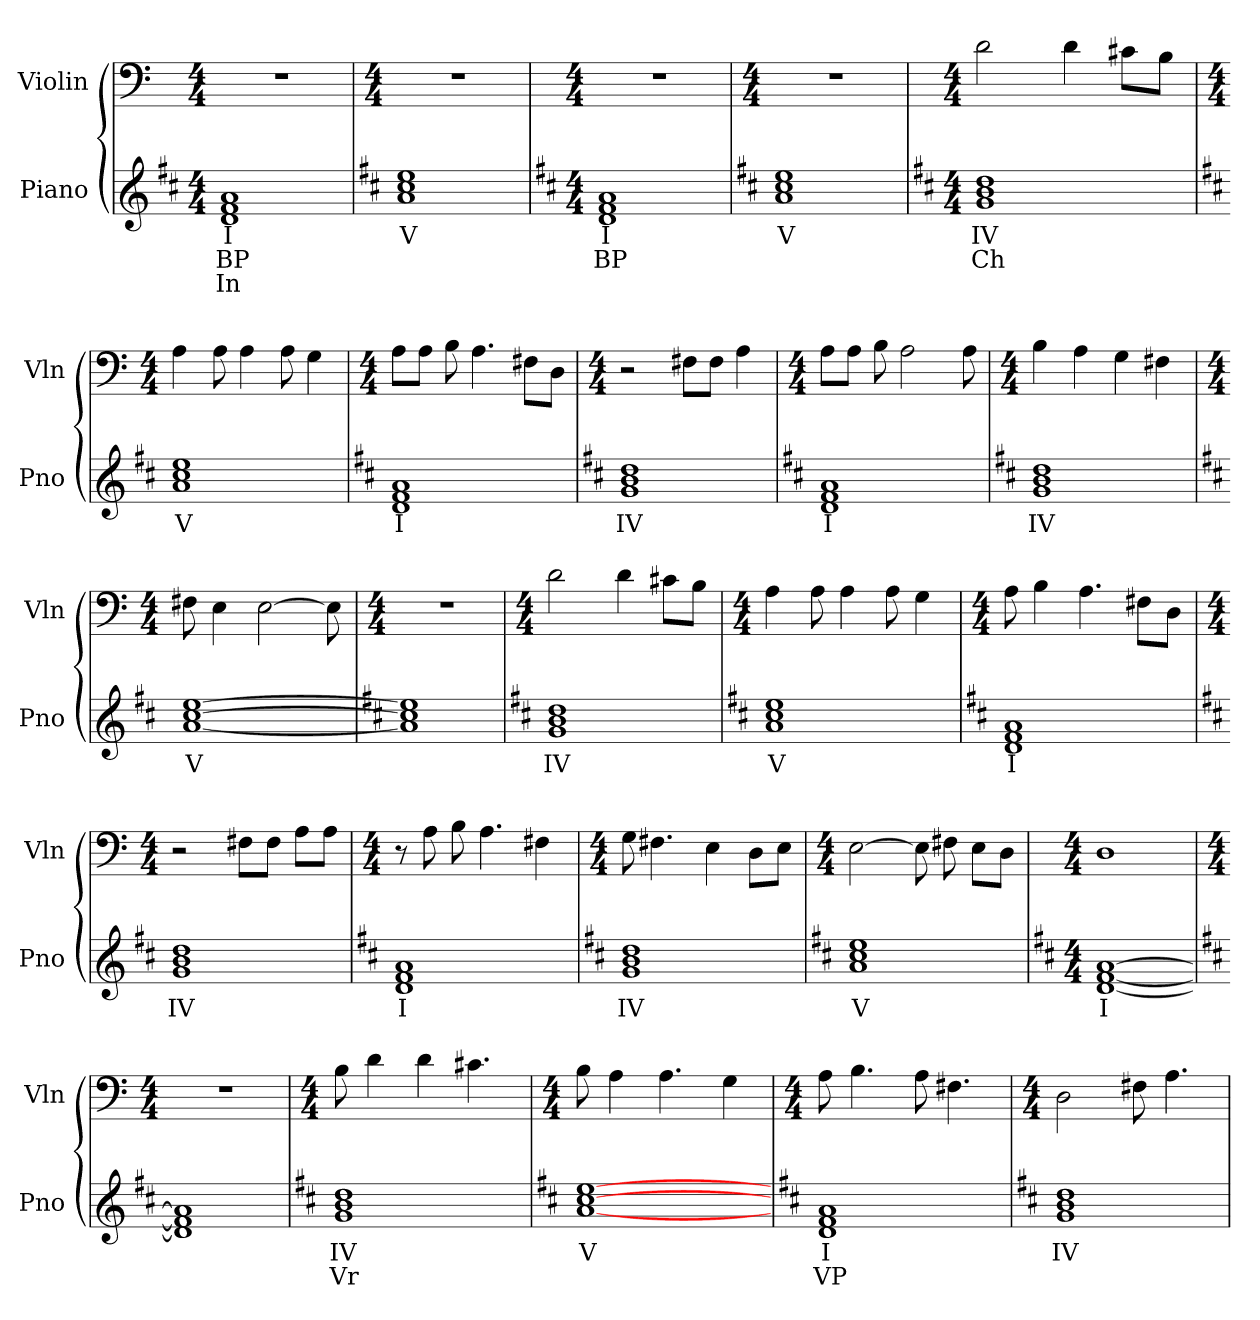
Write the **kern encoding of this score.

**kern	**text	**text	**text	**kern
*part2	*part2	*part2	*part2	*part1
*staff2	*staff2	*staff2	*staff2	*staff1
*I"Piano	*	*	*	*I"Violin
*I'Pno	*	*	*	*I'Vln
*k[f#c#]	*	*	*	*
*D:	*	*	*	*
*M4/4	*	*	*	*M4/4
=	=	=	=	=
1d 1f# 1a	I	BP	In	1r
=	=	=	=	=
*k[f#c#]	*	*	*	*
*D:	*	*	*	*
*	*	*	*	*M4/4
1a 1cc# 1ee	V	.	.	1r
=	=	=	=	=
*k[f#c#]	*	*	*	*
*D:	*	*	*	*
*M4/4	*	*	*	*M4/4
1d 1f# 1a	I	BP	.	1r
=	=	=	=	=
*k[f#c#]	*	*	*	*
*D:	*	*	*	*
*	*	*	*	*M4/4
1a 1cc# 1ee	V	.	.	1r
=	=	=	=	=
*k[f#c#]	*	*	*	*
*D:	*	*	*	*
*M4/4	*	*	*	*M4/4
1g 1b 1dd	IV	Ch	.	2d
.	.	.	.	4d
.	.	.	.	8c#XL
.	.	.	.	8BJ
=	=	=	=	=
*k[f#c#]	*	*	*	*
*D:	*	*	*	*
*	*	*	*	*M4/4
1a 1cc# 1ee	V	.	.	4A
.	.	.	.	8A
.	.	.	.	4A
.	.	.	.	8A
.	.	.	.	4G
=	=	=	=	=
*k[f#c#]	*	*	*	*
*D:	*	*	*	*
*	*	*	*	*M4/4
1d 1f# 1a	I	.	.	8AL
.	.	.	.	8AJ
.	.	.	.	8B
.	.	.	.	4.A
.	.	.	.	8F#XL
.	.	.	.	8DJ
=	=	=	=	=
*k[f#c#]	*	*	*	*
*D:	*	*	*	*
*	*	*	*	*M4/4
1g 1b 1dd	IV	.	.	2r
.	.	.	.	8F#XL
.	.	.	.	8F#J
.	.	.	.	4A
=	=	=	=	=
*k[f#c#]	*	*	*	*
*D:	*	*	*	*
*	*	*	*	*M4/4
1d 1f# 1a	I	.	.	8AL
.	.	.	.	8AJ
.	.	.	.	8B
.	.	.	.	2A
.	.	.	.	8A
=	=	=	=	=
*k[f#c#]	*	*	*	*
*D:	*	*	*	*
*	*	*	*	*M4/4
1g 1b 1dd	IV	.	.	4B
.	.	.	.	4A
.	.	.	.	4G
.	.	.	.	4F#X
=	=	=	=	=
*k[f#c#]	*	*	*	*
*D:	*	*	*	*
*	*	*	*	*M4/4
[1a [1cc# [1ee	V	.	.	8F#X
.	.	.	.	4E
.	.	.	.	[2E
.	.	.	.	8E]
=	=	=	=	=
*k[f#c#]	*	*	*	*
*D:	*	*	*	*
*	*	*	*	*M4/4
1a] 1cc#] 1ee]	.	.	.	1r
=	=	=	=	=
*k[f#c#]	*	*	*	*
*D:	*	*	*	*
*	*	*	*	*M4/4
1g 1b 1dd	IV	.	.	2d
.	.	.	.	4d
.	.	.	.	8c#XL
.	.	.	.	8BJ
=	=	=	=	=
*k[f#c#]	*	*	*	*
*D:	*	*	*	*
*	*	*	*	*M4/4
1a 1cc# 1ee	V	.	.	4A
.	.	.	.	8A
.	.	.	.	4A
.	.	.	.	8A
.	.	.	.	4G
=	=	=	=	=
*k[f#c#]	*	*	*	*
*D:	*	*	*	*
*	*	*	*	*M4/4
1d 1f# 1a	I	.	.	8A
.	.	.	.	4B
.	.	.	.	4.A
.	.	.	.	8F#XL
.	.	.	.	8DJ
=	=	=	=	=
*k[f#c#]	*	*	*	*
*D:	*	*	*	*
*	*	*	*	*M4/4
1g 1b 1dd	IV	.	.	2r
.	.	.	.	8F#XL
.	.	.	.	8F#J
.	.	.	.	8AL
.	.	.	.	8AJ
=	=	=	=	=
*k[f#c#]	*	*	*	*
*D:	*	*	*	*
*	*	*	*	*M4/4
1d 1f# 1a	I	.	.	8r
.	.	.	.	8A
.	.	.	.	8B
.	.	.	.	4.A
.	.	.	.	4F#X
=	=	=	=	=
*k[f#c#]	*	*	*	*
*D:	*	*	*	*
*	*	*	*	*M4/4
1g 1b 1dd	IV	.	.	8G
.	.	.	.	4.F#X
.	.	.	.	4E
.	.	.	.	8DL
.	.	.	.	8EJ
=	=	=	=	=
*k[f#c#]	*	*	*	*
*D:	*	*	*	*
*	*	*	*	*M4/4
1a 1cc# 1ee	V	.	.	[2E
.	.	.	.	8E]
.	.	.	.	8F#X
.	.	.	.	8EL
.	.	.	.	8DJ
=	=	=	=	=
*k[f#c#]	*	*	*	*
*D:	*	*	*	*
*M4/4	*	*	*	*M4/4
[1d [1f# [1a	I	.	.	1D
=	=	=	=	=
*k[f#c#]	*	*	*	*
*D:	*	*	*	*
*	*	*	*	*M4/4
1d] 1f#] 1a]	.	.	.	1r
=	=	=	=	=
*k[f#c#]	*	*	*	*
*D:	*	*	*	*
*	*	*	*	*M4/4
1g 1b 1dd	IV	Vr	.	8B
.	.	.	.	4d
.	.	.	.	4d
.	.	.	.	4.c#X
=	=	=	=	=
*k[f#c#]	*	*	*	*
*D:	*	*	*	*
*	*	*	*	*M4/4
[1a [1cc# [1ee	V	.	.	8B
.	.	.	.	4A
.	.	.	.	4.A
.	.	.	.	4G
=	=	=	=	=
*k[f#c#]	*	*	*	*
*D:	*	*	*	*
*	*	*	*	*M4/4
1d 1f# 1a	I	VP	.	8A
.	.	.	.	4.B
.	.	.	.	8A
.	.	.	.	4.F#X
=	=	=	=	=
*k[f#c#]	*	*	*	*
*D:	*	*	*	*
*	*	*	*	*M4/4
1g 1b 1dd	IV	.	.	2D
.	.	.	.	8F#X
.	.	.	.	4.A
=	=	=	=	=
*-	*-	*-	*-	*-
